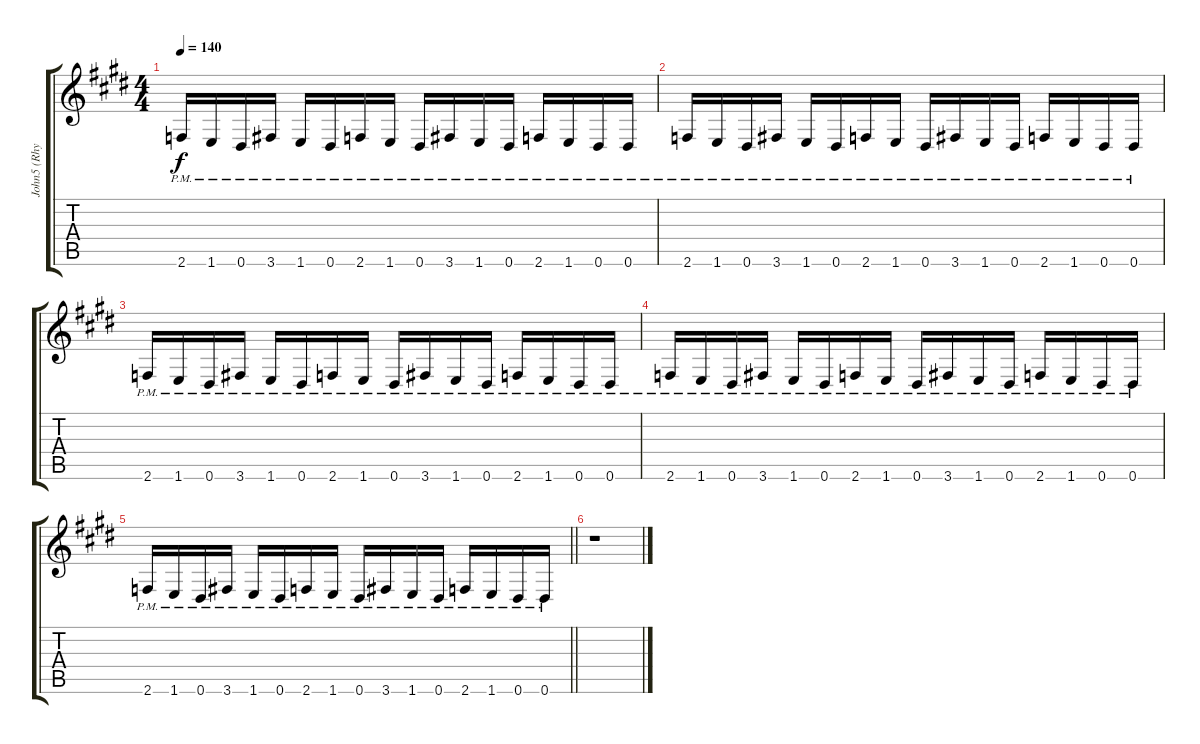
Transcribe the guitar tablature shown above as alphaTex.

\track ("John5 (Rhythm)" "John5 (Rhy") {instrument overdrivenguitar}
\staff {score tabs}
\tuning (Eb4 Bb3 Gb3 Db3 Ab2 Eb2) {hide}
\ts (4 4)
\tempo 140
\clef g2
\ks e
2.6{pm}.16{dy f} 1.6{pm}.16 0.6{pm}.16 3.6{pm}.16 1.6{pm}.16 0.6{pm}.16 2.6{pm}.16 1.6{pm}.16 0.6{pm}.16 3.6{pm}.16 1.6{pm}.16 0.6{pm}.16 2.6{pm}.16 1.6{pm}.16 0.6{pm}.16 0.6{pm}.16 |
2.6{pm}.16 1.6{pm}.16 0.6{pm}.16 3.6{pm}.16 1.6{pm}.16 0.6{pm}.16 2.6{pm}.16 1.6{pm}.16 0.6{pm}.16 3.6{pm}.16 1.6{pm}.16 0.6{pm}.16 2.6{pm}.16 1.6{pm}.16 0.6{pm}.16 0.6{pm}.16 |
2.6{pm}.16 1.6{pm}.16 0.6{pm}.16 3.6{pm}.16 1.6{pm}.16 0.6{pm}.16 2.6{pm}.16 1.6{pm}.16 0.6{pm}.16 3.6{pm}.16 1.6{pm}.16 0.6{pm}.16 2.6{pm}.16 1.6{pm}.16 0.6{pm}.16 0.6{pm}.16 |
2.6{pm}.16 1.6{pm}.16 0.6{pm}.16 3.6{pm}.16 1.6{pm}.16 0.6{pm}.16 2.6{pm}.16 1.6{pm}.16 0.6{pm}.16 3.6{pm}.16 1.6{pm}.16 0.6{pm}.16 2.6{pm}.16 1.6{pm}.16 0.6{pm}.16 0.6{pm}.16 |
\barLineRight lightlight
2.6{pm}.16 1.6{pm}.16 0.6{pm}.16 3.6{pm}.16 1.6{pm}.16 0.6{pm}.16 2.6{pm}.16 1.6{pm}.16 0.6{pm}.16 3.6{pm}.16 1.6{pm}.16 0.6{pm}.16 2.6{pm}.16 1.6{pm}.16 0.6{pm}.16 0.6{pm}.16 |
r.1
